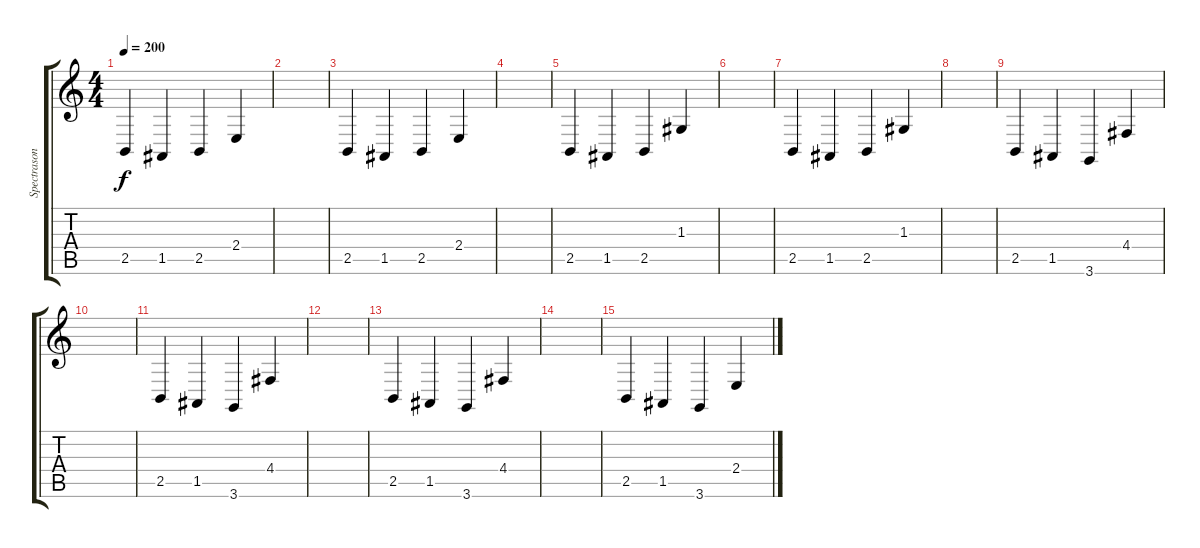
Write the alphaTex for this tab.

\track ("Spectrasonics Omnisphere" "Spectrason") {instrument whistle}
\staff {score tabs}
\tuning (E4 B3 G3 D3 A2 E2) {hide}
\ts (4 4)
\tempo 200
\clef g2
\ks c
2.5.4{dy f} 1.5.4 2.5.4 2.4.4 |
|
2.5.4 1.5.4 2.5.4 2.4.4 |
|
2.5.4 1.5.4 2.5.4 1.3.4 |
|
2.5.4 1.5.4 2.5.4 1.3.4 |
|
2.5.4 1.5.4 3.6.4 4.4.4 |
|
2.5.4 1.5.4 3.6.4 4.4.4 |
|
2.5.4 1.5.4 3.6.4 4.4.4 |
|
2.5.4 1.5.4 3.6.4 2.4.4
